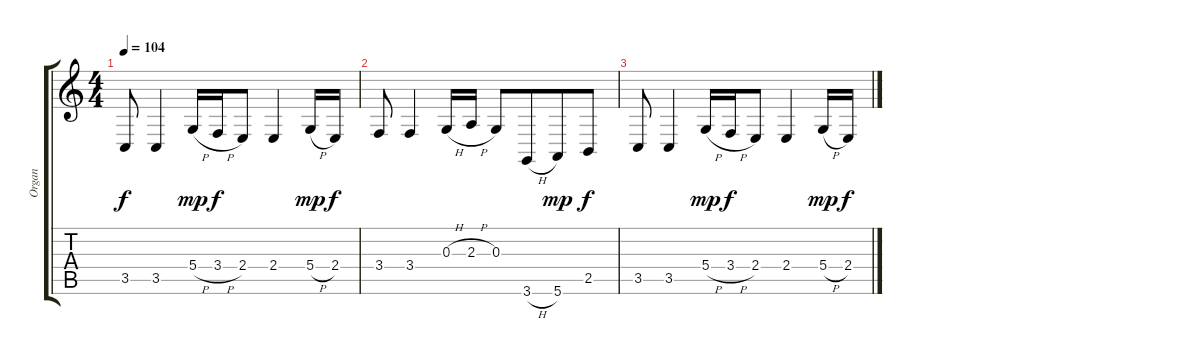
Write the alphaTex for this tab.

\track ("Organ" "Organ") {instrument drawbarorgan}
\staff {score tabs}
\tuning (E4 B3 G3 D3 A2 E2) {hide}
\ts (4 4)
\tempo 104
\clef g2
\ks c
3.5.8{dy f} 3.5.4 5.4{h}.16{dy mp} 3.4{h}.16{dy f beam merge} 2.4.8 2.4.4 5.4{h}.16{dy mp} 2.4.16{dy f} |
3.4.8 3.4.4 0.3{h}.16 2.3{h}.16 0.3.8 3.6{h}.8{beam merge} 5.6.8{dy mp} 2.5.8{dy f} |
3.5.8 3.5.4 5.4{h}.16{dy mp} 3.4{h}.16{dy f beam merge} 2.4.8 2.4.4 5.4{h}.16{dy mp} 2.4.16{dy f}
